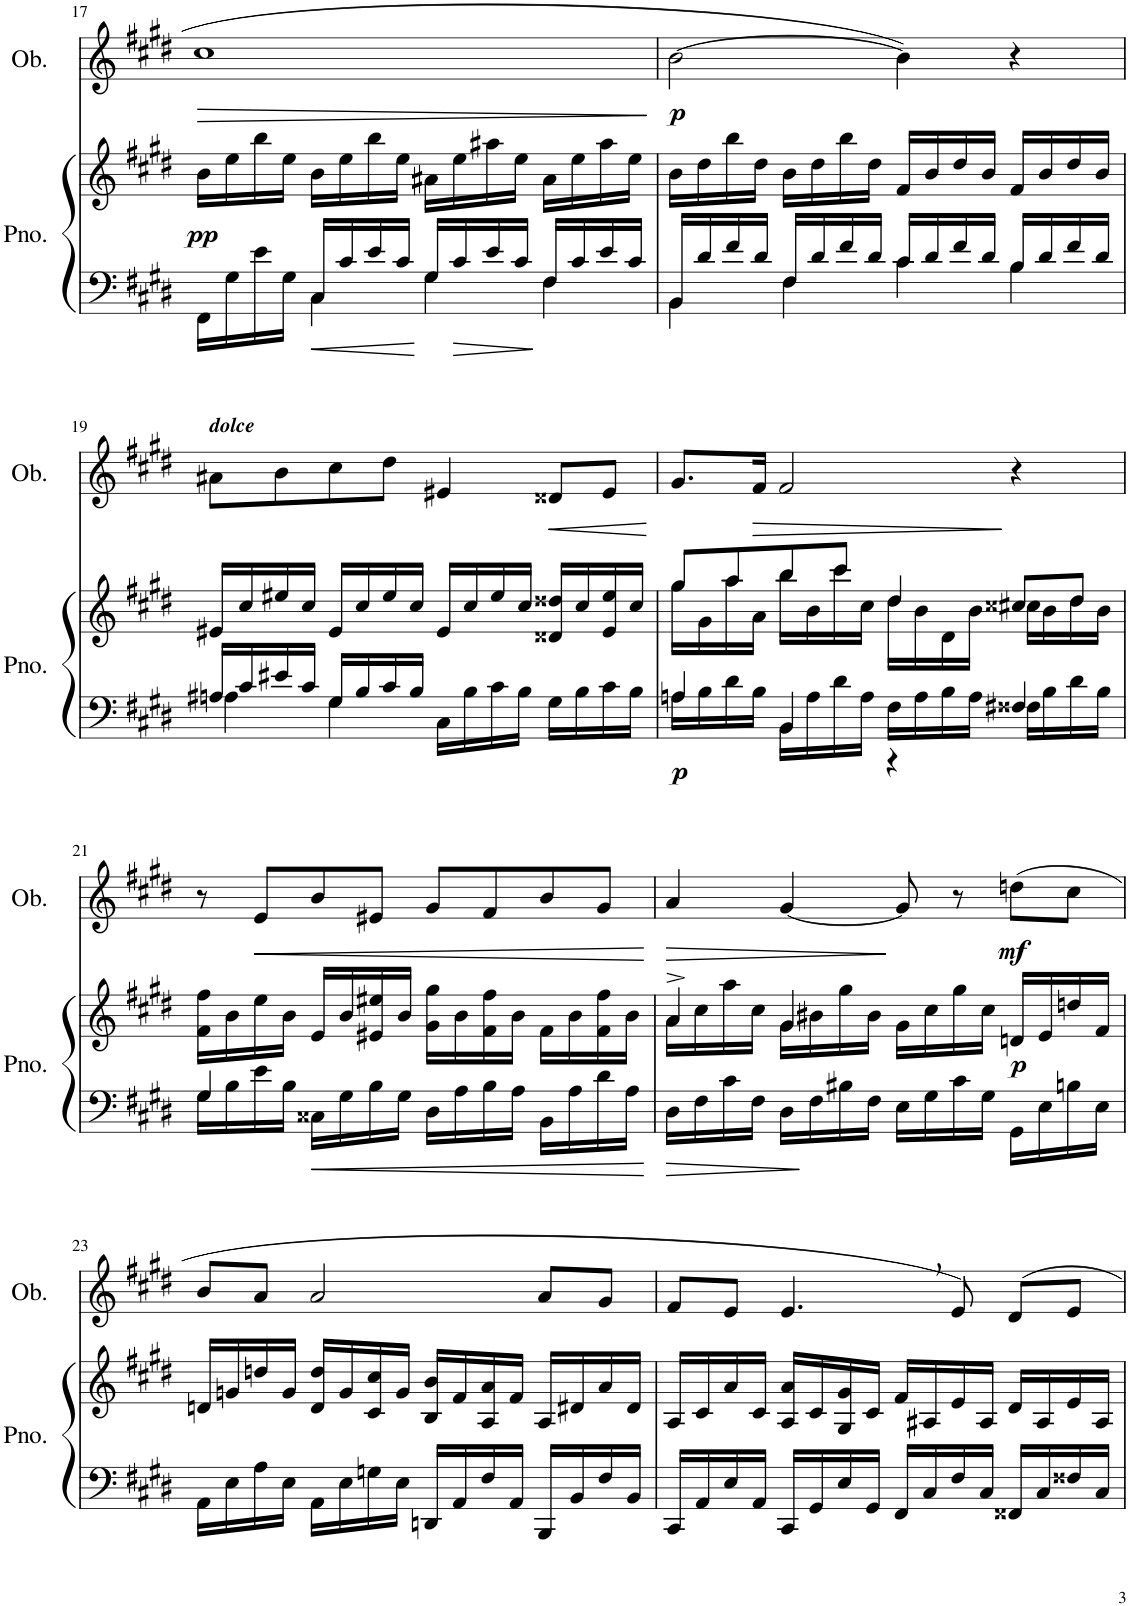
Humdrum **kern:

**kern	**kern	**dynam	**kern	**dynam
*part2	*part2	*part2	*part1	*part1
*staff3	*staff2	*staff2/3	*staff1	*staff1
*I"Piano	*	*	*I"Oboe	*
*I'Pno.	*	*	*I'Ob.	*
!!LO:PB:g=z
*clefF4	*clefG2	*	*clefG2	*
*k[f#c#g#d#]	*k[f#c#g#d#]	*	*k[f#c#g#d#]	*
*E:	*E:	*	*E:	*
*M4/4	*M4/4	*	*M4/4	*
*met(c)	*met(c)	*	*met(c)	*
=17	=17	=17	=17	=17
*^	*	*	*	*
!	!	!	!LO:DY:b	!	!LO:HP:b
16FF#\LL	4ryy	16b\LL	pp	1cc#	>
16G#\	.	16ee\	.	.	.
16e\	.	16bb\	.	.	.
16G#\JJ	.	16ee\JJ	.	.	.
16C#/LL	4C#\	16b\LL	.	.	.
16c#/	.	16ee\	.	.	.
16e/	.	16bb\	.	.	.
16c#/JJ	.	16ee\JJ	.	.	.
16G#/LL	4G#\	16a#X\LL	.	.	.
16c#/	.	16ee\	.	.	.
16e/	.	16aa#X\	.	.	.
16c#/JJ	.	16ee\JJ	.	.	.
16F#/LL	4F#\	16a#\LL	.	.	.
16c#/	.	16ee\	.	.	.
16e/	.	16aa#\	.	.	.
16c#/JJ	.	16ee\JJ	.	.	.
*v	*v	*	*	*	*
.	.	.	.	]
=18	=18	=18	=18	=18
*^	*	*	*	*
!	!	!	!	!	!LO:DY:b
16BB/LL	4BB\	16b\LL	.	[2b\	p
16d#/	.	16dd#\	.	.	.
16f#/	.	16bb\	.	.	.
16d#/JJ	.	16dd#\JJ	.	.	.
16F#/LL	4F#\	16b\LL	.	.	.
16d#/	.	16dd#\	.	.	.
16f#/	.	16bb\	.	.	.
16d#/JJ	.	16dd#\JJ	.	.	.
16c#/LL	4c#\	16f#/LL	.	4b\]	.
16d#/	.	16b/	.	.	.
16f#/	.	16dd#/	.	.	.
16d#/JJ	.	16b/JJ	.	.	.
16B/LL	4B\	16f#/LL	.	4r	.
16d#/	.	16b/	.	.	.
16f#/	.	16dd#/	.	.	.
16d#/JJ	.	16b/JJ	.	.	.
!!LO:LB:g=z
=19	=19	=19	=19	=19	=19
!	!	!	!	!LO:TX:a:Bi:t=dolce	!
16A#X/LL	4An\	16e#X/LL	.	8a#X\L	.
16c#/	.	16cc#/	.	.	.
16e#X/	.	16ee#X/	.	8b\	.
16c#/JJ	.	16cc#/JJ	.	.	.
16G#/LL	4G#\	16e#/LL	.	8cc#\	.
16B/	.	16cc#/	.	.	.
16c#/	.	16ee#/	.	8dd#\J	.
16B/JJ	.	16cc#/JJ	.	.	.
2ryy	16C#\LL	16e#/LL	.	4e#X/	.
.	16B\	16cc#/	.	.	.
.	16c#\	16ee#/	.	.	.
.	16B\JJ	16cc#/JJ	.	.	.
!	!	!	!	!	!LO:HP:b
.	16G#\LL	16d##X/ 16dd##X/LL	.	8d##X/L	<
.	16B\	16cc#/	.	.	.
.	16c#\	16e#/ 16ee#/	.	8e#/J	.
.	16B\JJ	16cc#/JJ	.	.	.
*v	*v	*	*	*	*
.	.	.	.	[
=20	=20	=20	=20	=20
*^	*^	*	*	*
!	!	!	!	!LO:DY:b=2	!	!
16An\LL	4A/	8gg#/L	16gg#\LL	p	8.g#/L	.
16B\	.	.	16g#\	.	.	.
16d#\	.	8aa/	16aa\	.	.	.
!	!	!	!	!	!	!LO:HP:b
16B\JJ	.	.	16a\JJ	.	16f#/Jk	>
16BB\LL	4BB/	8bb/	16bb\LL	.	2f#/	.
16A\	.	.	16b\	.	.	.
16d#\	.	8ccc#/J	16ccc#\	.	.	.
16A\JJ	.	.	16cc#\JJ	.	.	.
16F#\LL	4r	4dd#/	16dd#\LL	.	.	.
16A\	.	.	16b\	.	.	.
16B\	.	.	16d#\	.	.	.
16A\JJ	.	.	16b\JJ	.	.	.
16F##X\LL	4F#X/	8cc##X/L	16cc#X\LL	.	4r	]
16B\	.	.	16b\	.	.	.
16d#\	.	8dd#/J	16dd#\	.	.	.
16B\JJ	.	.	16b\JJ	.	.	.
*	*	*v	*v	*	*	*
!!LO:LB:g=z
=21	=21	=21	=21	=21	=21
16G#\LL	4G#/	16f#\ 16ff#\LL	.	8r	.
16B\	.	16b\	.	.	.
!	!	!	!	!	!LO:HP:b
16e\	.	16ee\	.	8e/L	<
16B\JJ	.	16b\JJ	.	.	.
16C##X\LL	2.ryy	16e/LL	.	8b/	.
16G#\	.	16b/	.	.	.
16B\	.	16e#X/ 16ee#X/	.	8e#X/J	.
16G#\JJ	.	16b/JJ	.	.	.
16D#\LL	.	16g#\ 16gg#\LL	.	8g#/L	.
16A\	.	16b\	.	.	.
16B\	.	16f#\ 16ff#\	.	8f#/	.
16A\JJ	.	16b\JJ	.	.	.
16BB\LL	.	16f#\LL	.	8b/	.
16A\	.	16b\	.	.	.
16d#\	.	16f#\ 16ff#\	.	8g#/J	.
16A\JJ	.	16b\JJ	.	.	.
*v	*v	*	*	*	*
.	.	.	.	[
=22	=22	=22	=22	=22
*	*^	*	*	*
!	!	!	!	!	!LO:HP:b
16D#\LL	16a\LL	4a^/	.	4a/	>
16F#\	16cc#\	.	.	.	.
16c#\	16aa\	.	.	.	.
16F#\JJ	16cc#\JJ	.	.	.	.
16D#\LL	16g#\LL	4g#/	.	[4g#/	.
16F#\	16b#X\	.	.	.	.
16B#X\	16gg#\	.	.	.	.
16F#\JJ	16b#\JJ	.	.	.	.
16E\LL	16g#\LL	2ryy	.	8g#/]	]
16G#\	16cc#\	.	.	.	.
16c#\	16gg#\	.	.	8r	.
16G#\JJ	16cc#\JJ	.	.	.	.
!	!	!	!LO:DY:b	!	!LO:DY:b
16GG#\LL	16dn/LL	.	p	(>8ddn\L	mf
16E\	16e/	.	.	.	.
16Bn\	16ddn/	.	.	8cc#\J	.
16E\JJ	16f#/JJ	.	.	.	.
*	*v	*v	*	*	*
!!LO:LB:g=z
=23	=23	=23	=23	=23
16AA\LL	16dn/LL	.	8b/L	.
16E\	16gn/	.	.	.
16A\	16ddn/	.	8a/J	.
16E\JJ	16g/JJ	.	.	.
16AA\LL	16d/ 16dd/LL	.	2a/	.
16E\	16g/	.	.	.
16Gn\	16c#/ 16cc#/	.	.	.
16E\JJ	16g/JJ	.	.	.
16DDn/LL	16B/ 16b/LL	.	.	.
16AA/	16f#/	.	.	.
16F#/	16A/ 16a/	.	.	.
16AA/JJ	16f#/JJ	.	.	.
16BBB/LL	16A/LL	.	8a/L	.
16BB/	16d#X/	.	.	.
16F#/	16a/	.	8g#/J	.
16BB/JJ	16d#/JJ	.	.	.
=24	=24	=24	=24	=24
16CC#/LL	16A/LL	.	8f#/L	.
16AA/	16c#/	.	.	.
16E/	16a/	.	8e/J	.
16AA/JJ	16c#/JJ	.	.	.
16CC#/LL	16A/ 16a/LL	.	4.e,/	.
16GG#/	16c#/	.	.	.
16E/	16G#/ 16g#/	.	.	.
16GG#/JJ	16c#/JJ	.	.	.
16FF#/LL	16f#/LL	.	.	.
16C#/	16A#X/	.	.	.
16F#/	16e/	.	8e/)	.
16C#/JJ	16A#/JJ	.	.	.
16FF##X/LL	16d#/LL	.	8d#/L	.
16C#/	16A#/	.	.	.
16F##X/	16e/	.	8e/J	.
16C#/JJ	16A#/JJ	.	.	.
=	=	=	=	=
*-	*-	*-	*-	*-
